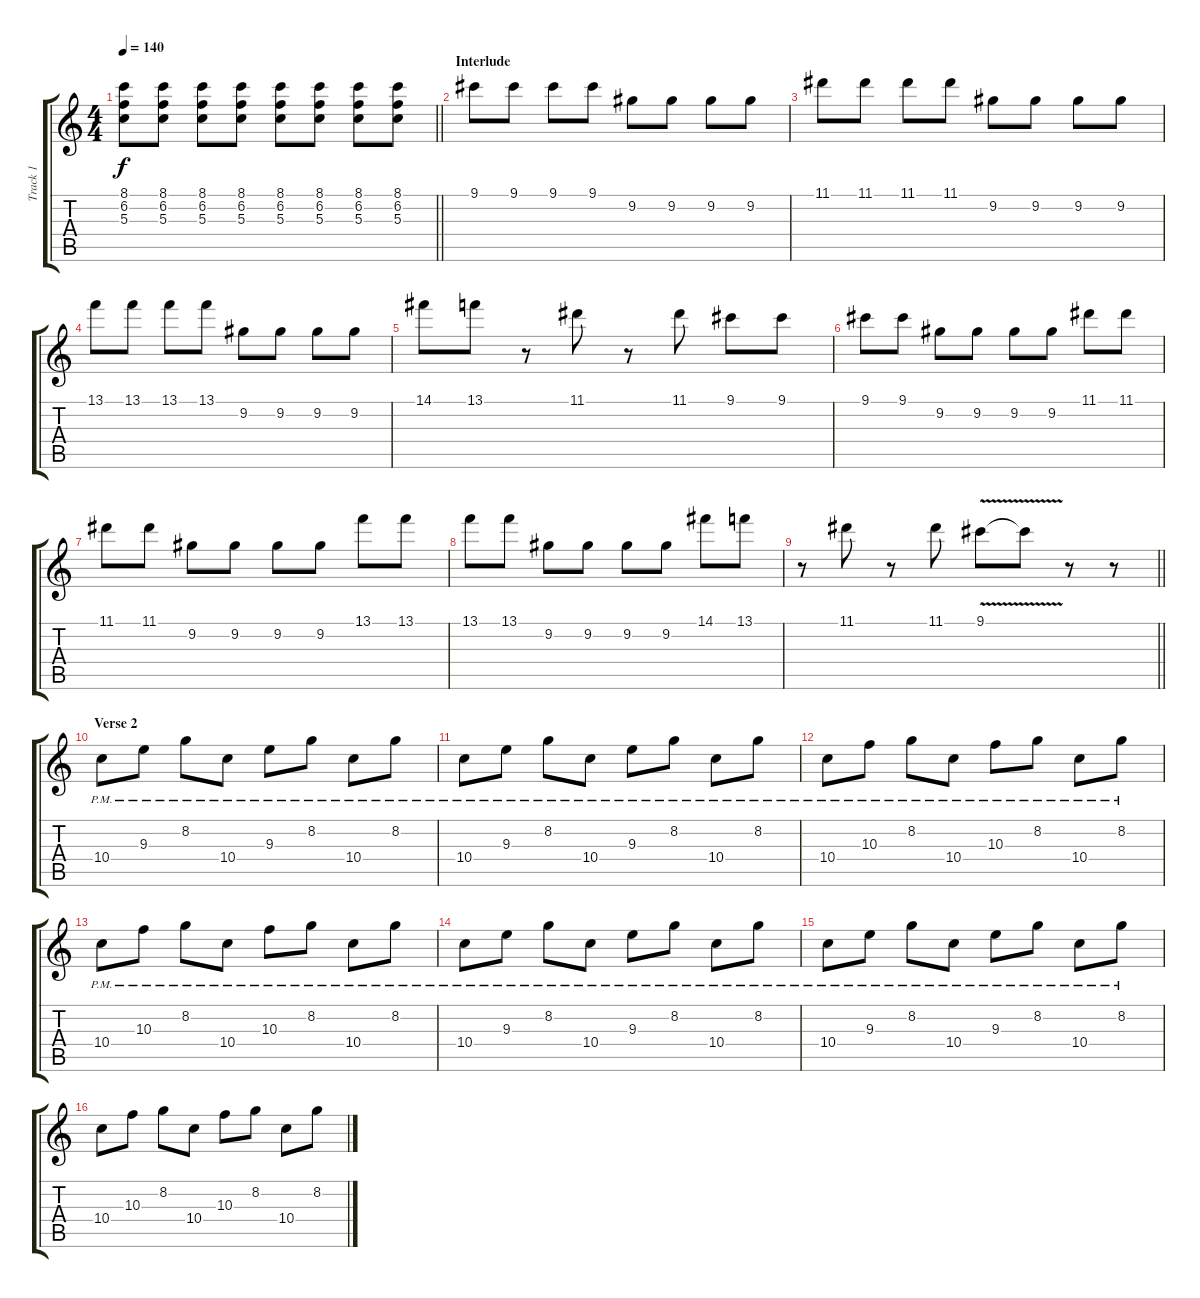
\track ("Track 1" "Track 1") {instrument distortionguitar}
\staff {score tabs}
\tuning (E4 B3 G3 D3 A2 E2) {hide}
\ts (4 4)
\tempo 140
\clef g2
\barLineRight lightlight
\ks c
(8.1 6.2 5.3).8{dy f} (8.1 6.2 5.3).8 (8.1 6.2 5.3).8 (8.1 6.2 5.3).8 (8.1 6.2 5.3).8 (8.1 6.2 5.3).8 (8.1 6.2 5.3).8 (8.1 6.2 5.3).8 |
\section ("" "Interlude")
9.1.8 9.1.8 9.1.8 9.1.8 9.2.8 9.2.8 9.2.8 9.2.8 |
11.1.8 11.1.8 11.1.8 11.1.8 9.2.8 9.2.8 9.2.8 9.2.8 |
13.1.8 13.1.8 13.1.8 13.1.8 9.2.8 9.2.8 9.2.8 9.2.8 |
14.1.8 13.1.8 r.8 11.1.8 r.8 11.1.8 9.1.8 9.1.8 |
9.1.8 9.1.8 9.2.8 9.2.8 9.2.8 9.2.8 11.1.8 11.1.8 |
11.1.8 11.1.8 9.2.8 9.2.8 9.2.8 9.2.8 13.1.8 13.1.8 |
13.1.8 13.1.8 9.2.8 9.2.8 9.2.8 9.2.8 14.1.8 13.1.8 |
\barLineRight lightlight
r.8 11.1.8 r.8 11.1.8 9.1{v}.8 9.1{t}.8 r.8 r.8 |
\section ("" "Verse 2")
10.4{pm}.8 9.3{pm}.8 8.2{pm}.8 10.4{pm}.8 9.3{pm}.8 8.2{pm}.8 10.4{pm}.8 8.2{pm}.8 |
10.4{pm}.8 9.3{pm}.8 8.2{pm}.8 10.4{pm}.8 9.3{pm}.8 8.2{pm}.8 10.4{pm}.8 8.2{pm}.8 |
10.4{pm}.8 10.3{pm}.8 8.2{pm}.8 10.4{pm}.8 10.3{pm}.8 8.2{pm}.8 10.4{pm}.8 8.2{pm}.8 |
10.4{pm}.8 10.3{pm}.8 8.2{pm}.8 10.4{pm}.8 10.3{pm}.8 8.2{pm}.8 10.4{pm}.8 8.2{pm}.8 |
10.4{pm}.8 9.3{pm}.8 8.2{pm}.8 10.4{pm}.8 9.3{pm}.8 8.2{pm}.8 10.4{pm}.8 8.2{pm}.8 |
10.4{pm}.8 9.3{pm}.8 8.2{pm}.8 10.4{pm}.8 9.3{pm}.8 8.2{pm}.8 10.4{pm}.8 8.2{pm}.8 |
10.4.8 10.3.8 8.2.8 10.4.8 10.3.8 8.2.8 10.4.8 8.2.8
